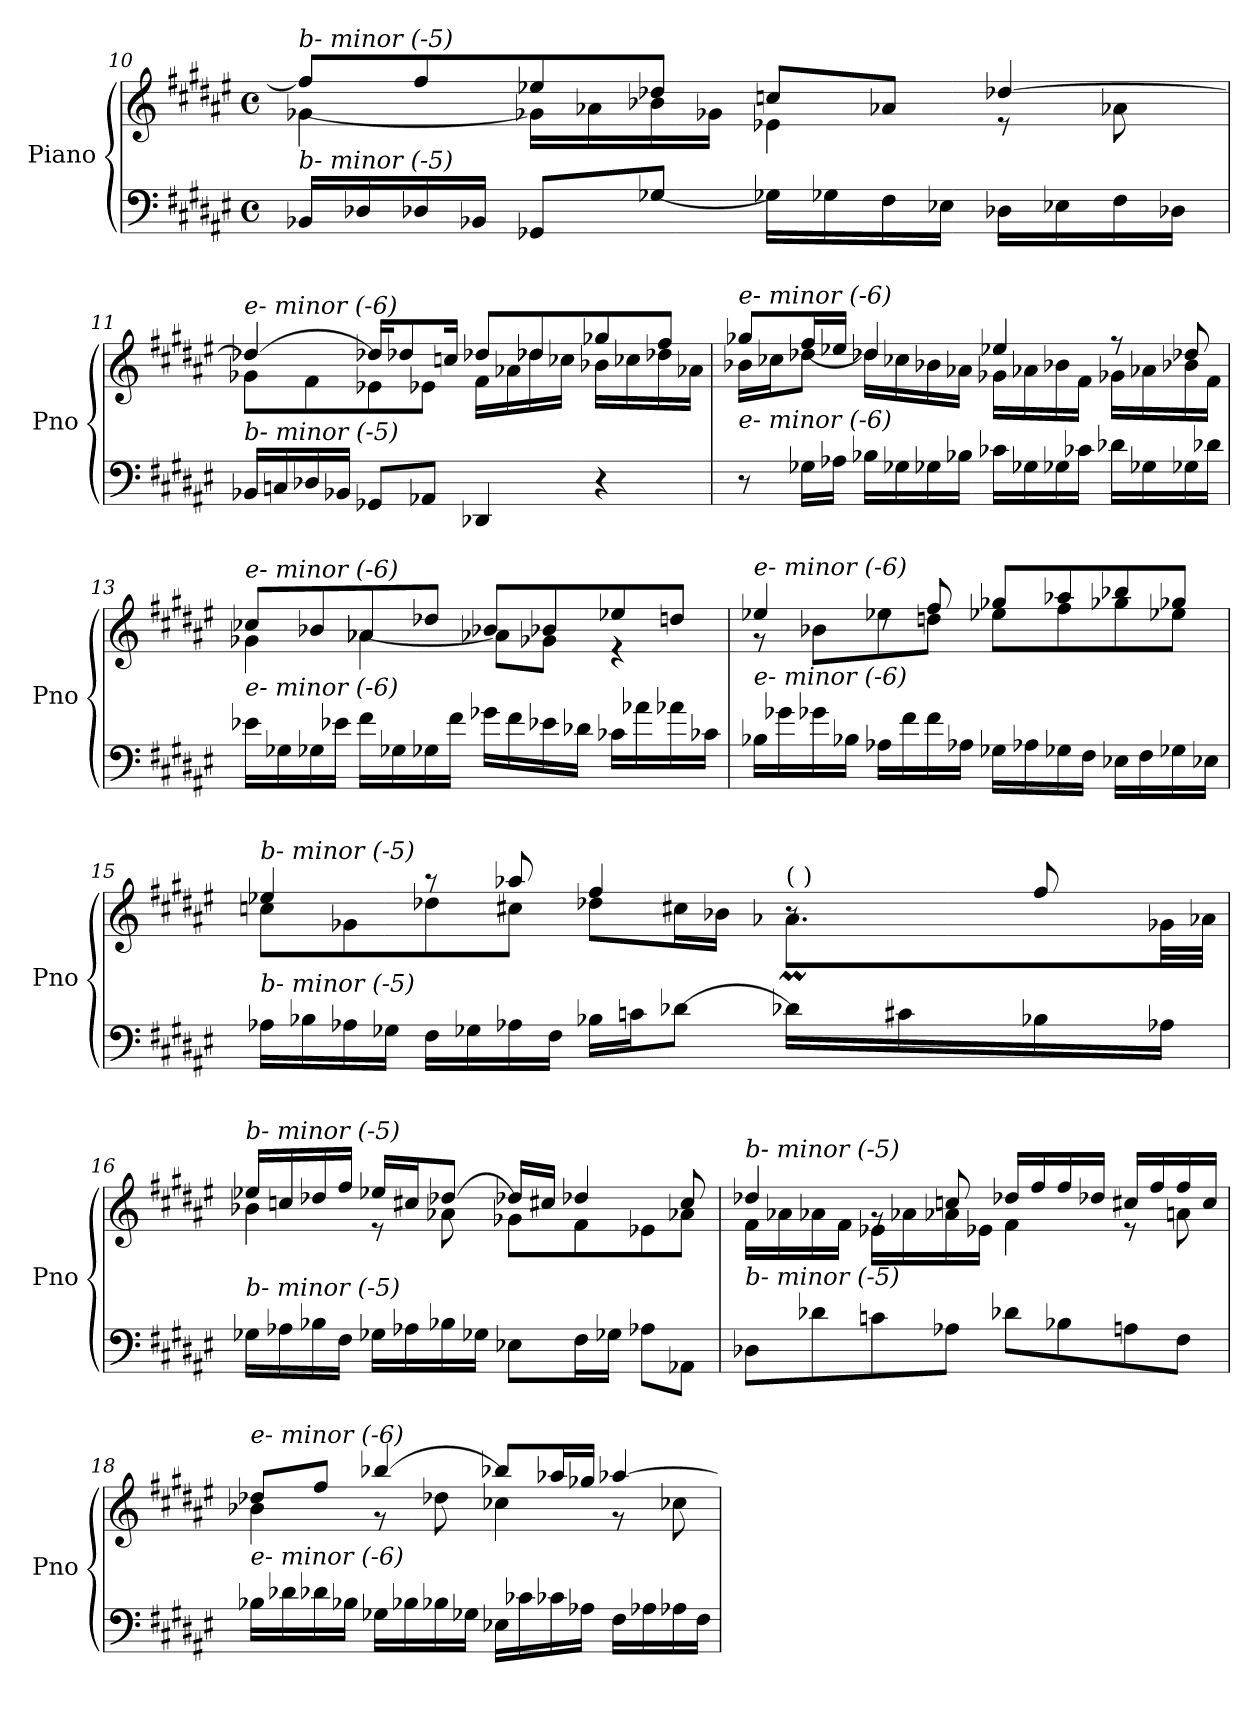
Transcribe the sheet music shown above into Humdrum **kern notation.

**kern	**kern
*part1	*part1
*staff2	*staff1
*I"Piano	*
*I'Pno	*
!!LO:LB:g=z
*clefF4	*clefG2
*k[f#c#g#d#a#e#]	*k[f#c#g#d#a#e#]
*M4/4	*M4/4
*met(c)	*met(c)
=10	=10
*	*^
!	!LO:TX:i:t=b- minor (-5)	!
!LO:TX:i:t=b- minor (-5)	!	!
16BB-Xi/LL	8ff#i/L]	[4g-Xi\
16D-Xi/	.	.
16D-Xi/	8ff#i/	.
16BB-Xi/JJ	.	.
8GG-Xi/L	8ee-Xi/	16g-Xi\LL]
.	.	16a-Xi\
[8G-Xi/J	8dd-Xi/J	16b-Xi\
.	.	16g-Xi\JJ
16G-Xi\LL]	8ccni/L	4e-Xi\
16G-Xi\	.	.
16F#i\	8a-Xi/J	.
16E-Xi\JJ	.	.
16D-Xi\LL	[4dd-Xi/	8r
16E-Xi\	.	.
16F#i\	.	8a-Xi\
16D-Xi\JJ	.	.
=11	=11	=11
!	!LO:TX:i:t=e- minor (-6)	!
!LO:TX:i:t=b- minor (-5)	!	!
16BB-Xi/LL	4dd-Xi/_	8g-Xi\L
16Cni/	.	.
16D-Xi/	.	8f#i\
16BB-Xi/JJ	.	.
8GG-Xi/L	16dd-Xi/KL]	8e-Xi\
.	8dd-Xi/	.
8AA-Xi/J	.	8e-Xi\J
.	16ccni/Jk	.
4DD-Xi/	8dd-Xi/L	16f#i\LL
.	.	16a-Xi\
.	8dd-Xi/	16dd-Xi\
.	.	16cc-Xi\JJ
4r	8gg-Xi/	16b-Xi\LL
.	.	16cc-Xi\
.	8ff#i/J	16dd-Xi\
.	.	16a-Xi\JJ
!!LO:LB:g=z	!!
=12	=12	=12
!	!LO:TX:i:t=e- minor (-6)	!
!LO:TX:i:t=e- minor (-6)	!	!
8r	8gg-Xi/L	16b-Xi\LL
.	.	16cc-Xi\J
16G-Xi\LL	16ff#i/L	[8dd-Xi\J
16A-Xi\JJ	16ee-Xi/JJ	.
16B-Xi\LL	4dd-Xi/	16dd-Xi\LL]
16G-Xi\	.	16cc-Xi\
16G-Xi\	.	16b-Xi\
16B-Xi\JJ	.	16a-Xi\JJ
16c-Xi\LL	4ee-Xi/	16g-Xi\LL
16G-Xi\	.	16a-Xi\
16G-Xi\	.	16b-Xi\
16c-Xi\JJ	.	16f#i\JJ
16d-Xi\LL	8r	16g-Xi\LL
16G-Xi\	.	16a-Xi\
16G-Xi\	8dd-Xi/	16b-Xi\
16d-Xi\JJ	.	16f#i\JJ
!!LO:LB:g=z	!!
=13	=13	=13
!	!LO:TX:i:t=e- minor (-6)	!
!LO:TX:i:t=e- minor (-6)	!	!
16e-Xi\LL	8cc-Xi/L	4g-Xi\
16G-Xi\	.	.
16G-Xi\	8b-Xi/	.
16e-Xi\JJ	.	.
16f#i\LL	8a-Xi/	[4a-Xi\
16G-Xi\	.	.
16G-Xi\	8dd-Xi/J	.
16f#i\JJ	.	.
16g-Xi\LL	8b-Xi/L	8a-Xi\L]
16f#i\	.	.
16e-Xi\	8b-Xi/	8g-Xi\J
16d-Xi\JJ	.	.
16c-Xi\LL	8ee-Xi/	4r
16a-Xi\	.	.
16a-Xi\	8ddni/J	.
16c-Xi\JJ	.	.
=14	=14	=14
!	!LO:TX:i:t=e- minor (-6)	!
!LO:TX:i:t=e- minor (-6)	!	!
16B-Xi\LL	4ee-Xi/	8r
16g-Xi\	.	.
16g-Xi\	.	8b-Xi\L
16B-Xi\JJ	.	.
16A-Xi\LL	8rdd	8ee-Xi\
16f#i\	.	.
16f#i\	8ff#i/	8ddni\J
16A-Xi\JJ	.	.
16G-Xi\LL	8gg-Xi/L	8ee-Xi\L
16A-Xi\	.	.
16G-Xi\	8aa-Xi/	8ff#i\
16F#i\JJ	.	.
16E-Xi\LL	8bb-Xi/	8gg-Xi\
16F#i\	.	.
16G-Xi\	8gg-Xi/J	8ee-Xi\J
16E-Xi\JJ	.	.
!!LO:LB:g=z
=15	=15	=15
*^	*	*^
!	!	!LO:TX:i:t=b- minor (-5)	!	!
!LO:TX:i:t=b- minor (-5)	!	!	!	!
2.ryy	16A-Xi\LL	4ee-Xi/	8ccni\L	2.ryy
.	16B-Xi\	.	.	.
.	16A-Xi\	.	8g-Xi\	.
.	16G-Xi\JJ	.	.	.
.	16F#i\LL	8r	8dd-Xi\	.
.	16G-Xi\	.	.	.
.	16A-Xi\	8aa-Xi/	8cc#i\J	.
.	16F#i\JJ	.	.	.
.	16B-Xi\LL	4ff#i/	8dd-Xi\L	.
.	16cni\J	.	.	.
.	[8d-Xi\J	.	16cc#Xi\L	.
.	.	.	16b-Xi\JJ	.
*	*	*	*	*Xtuplet
!	!	!LO:TX:a:t=(   )	!	!
8.ryy	16d-Xi\LL]	8r	8.a-XMi\L	128%3b-Xiyy
.	.	.	.	128%3a-Xiyy
.	.	.	.	128%3b-Xiyy
.	16c#i\	.	.	.
.	.	.	.	128%3a-Xiyy
.	.	.	.	128%3b-Xiyy
.	.	.	.	128%3a-Xiyy
.	16B-Xi\	8ff#i/	.	.
.	.	.	.	128%3b-Xiyy
.	.	.	.	128%3a-Xiyy
16ryy	16A-Xi\JJ	.	32g-Xi\LL	16ryy
.	.	.	32a-Xi\JJJ	.
*v	*v	*	*	*
*	*	*v	*v
!!LO:LB:g=z
=16	=16	=16
!	!LO:TX:i:t=b- minor (-5)	!
!LO:TX:i:t=b- minor (-5)	!	!
16G-Xi\LL	16ee-Xi/LL	4b-Xi\
16A-Xi\	16ccni/	.
16B-Xi\	16dd-Xi/	.
16F#i\JJ	16ff#i/JJ	.
16G-Xi\LL	16ee-Xi/LL	8r
16A-Xi\	16cc#i/J	.
16B-Xi\	[8dd-Xi/J	8a-Xi\
16G-Xi\JJ	.	.
8E-Xi\L	16dd-Xi/LL]	8g-Xi\L
.	16cc#Xi/JJ	.
16F#i\L	4dd-Xi/	8f#i\
16G-Xi\JJ	.	.
8A-Xi\L	.	8e-Xi\
8AA-Xi\J	8cc#i/	8a-Xi\J
=17	=17	=17
!	!LO:TX:i:t=b- minor (-5)	!
!LO:TX:i:t=b- minor (-5)	!	!
8D-Xi\L	4dd-Xi/	16f#i\LL
.	.	16a-Xi\
8d-Xi\	.	16a-Xi\
.	.	16f#i\JJ
8cni\	8rg	16e-Xi\LL
.	.	16a-Xi\
8A-Xi\J	8ccni/	16a-Xi\
.	.	16e-Xi\JJ
8d-Xi\L	16dd-Xi/LL	4f#i\
.	16ff#i/	.
8B-Xi\	16ff#i/	.
.	16dd-Xi/JJ	.
8Ani\	16cc#Xi/LL	8r
.	16ff#i/	.
8F#i\J	16ff#i/	8ani\
.	16cc#i/JJ	.
!!LO:PB:g=z	!!
=18	=18	=18
!	!LO:TX:i:t=e- minor (-6)	!
!LO:TX:i:t=e- minor (-6)	!	!
16B-Xi\LL	8dd-Xi/L	4b-Xi\
16d-Xi\	.	.
16d-Xi\	8ff#i/J	.
16B-Xi\JJ	.	.
16G-Xi\LL	[4bb-Xi/	8r
16B-Xi\	.	.
16B-Xi\	.	8dd-Xi\
16G-Xi\JJ	.	.
16E-Xi\LL	8bb-Xi/L]	4cc-Xi\
16c-Xi\	.	.
16c-Xi\	16aa-Xi/L	.
16A-Xi\JJ	16gg-Xi/JJ	.
16F#i\LL	[4aa-Xi/	8r
16A-Xi\	.	.
16A-Xi\	.	8cc-Xi\
16F#i\JJ	.	.
*	*v	*v
=	=
*-	*-
